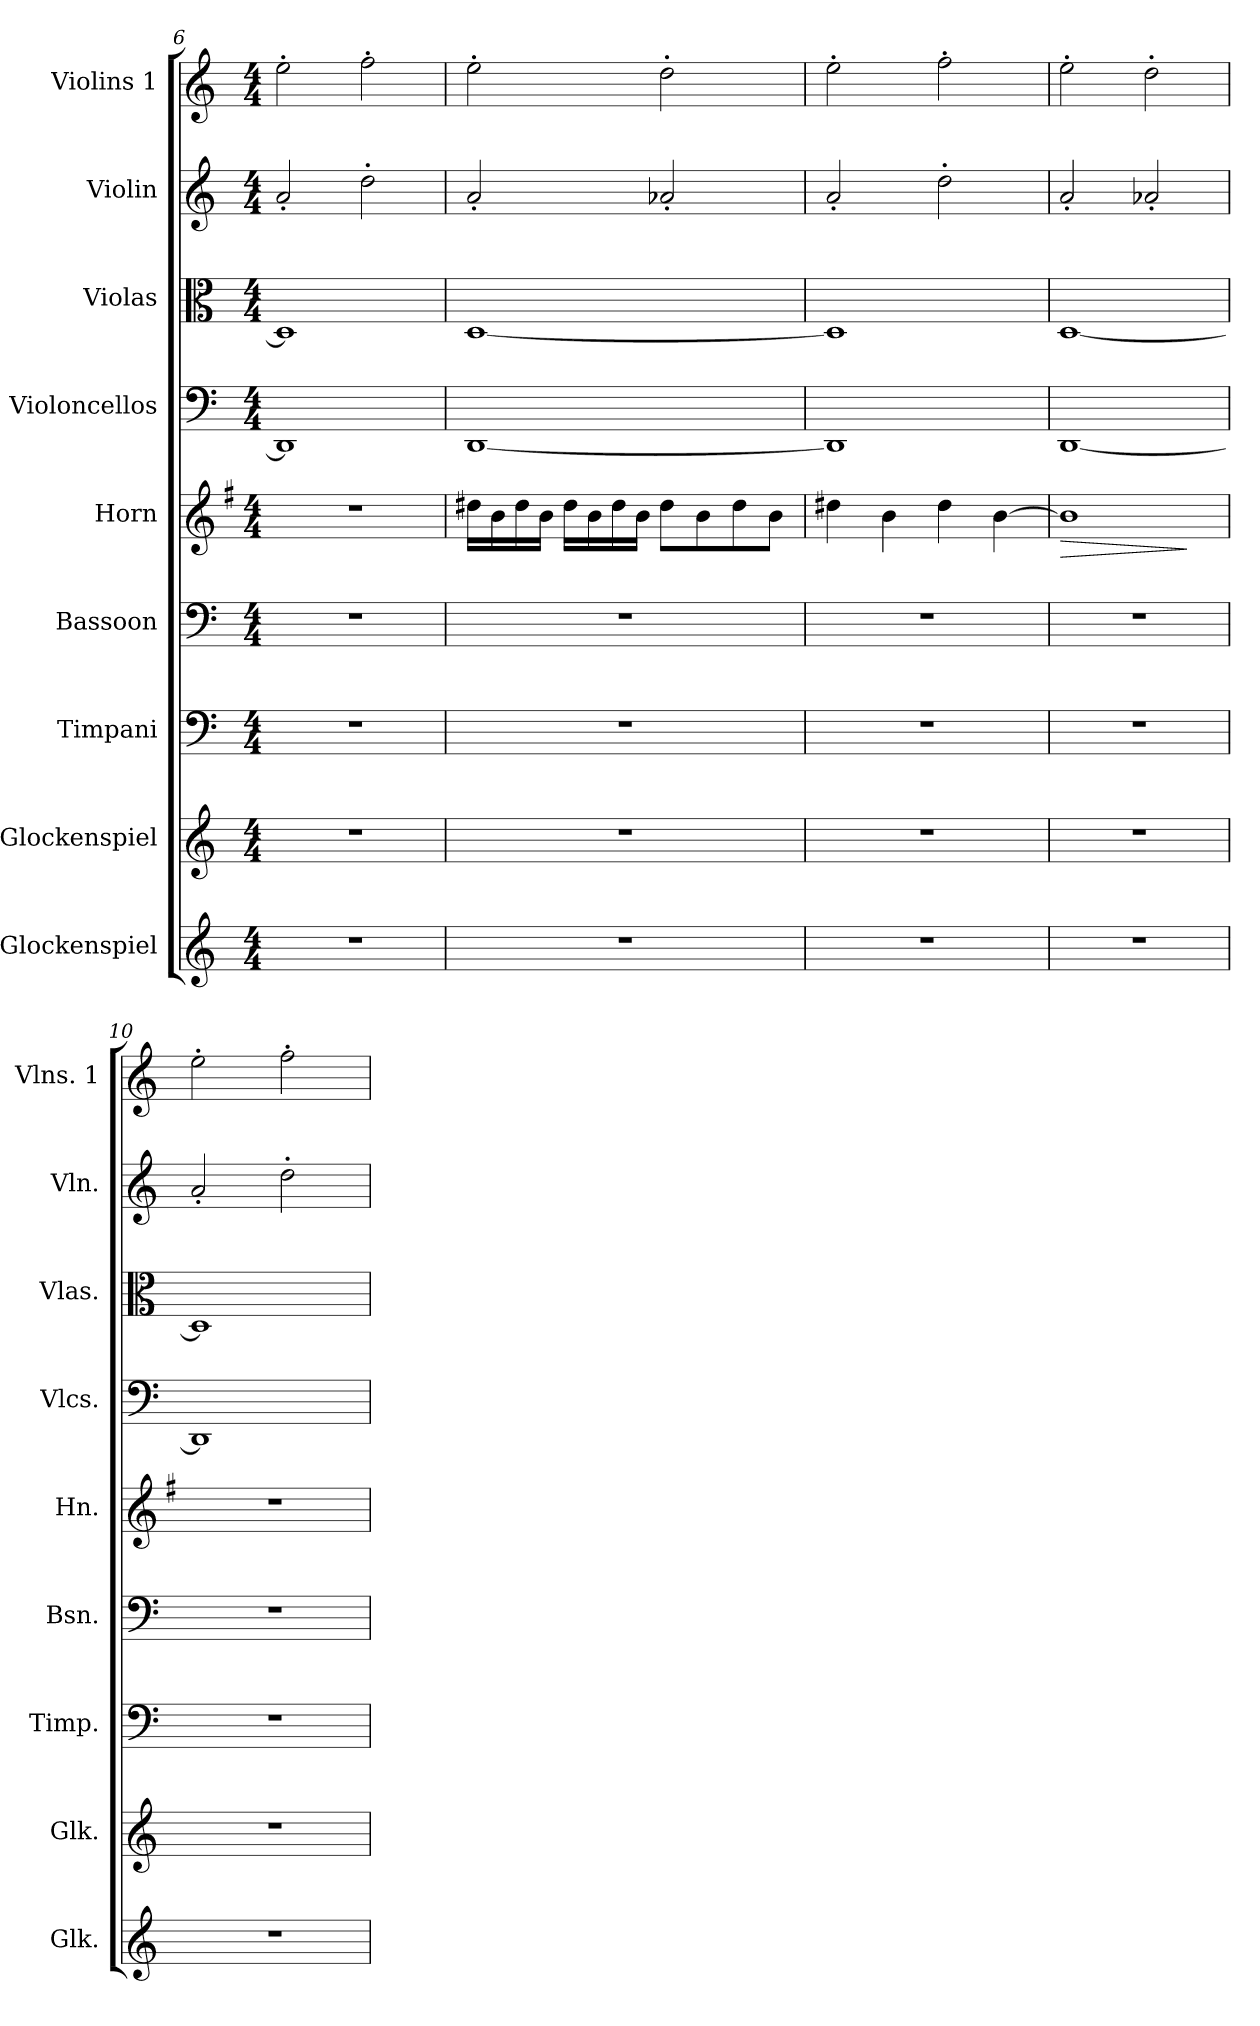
**kern	**kern	**kern	**kern	**kern	**dynam	**kern	**kern	**kern	**kern
*part9	*part8	*part7	*part6	*part5	*part5	*part4	*part3	*part2	*part1
*staff9	*staff8	*staff7	*staff6	*staff5	*staff5	*staff4	*staff3	*staff2	*staff1
*I"Glockenspiel	*I"Glockenspiel	*I"Timpani	*I"Bassoon	*I"Horn	*	*I"Violoncellos	*I"Violas	*I"Violin	*I"Violins 1
*I'Glk.	*I'Glk.	*I'Timp.	*I'Bsn.	*I'Hn.	*	*I'Vlcs.	*I'Vlas.	*I'Vln.	*I'Vlns. 1
*clefG2	*clefG2	*clefF4	*clefF4	*clefG2	*	*clefF4	*clefC3	*clefG2	*clefG2
*ITrd-14c-24	*ITrd-14c-24	*	*	*ITrd4c7	*	*	*	*	*
*k[]	*k[]	*k[]	*k[]	*k[]	*	*k[]	*k[]	*k[]	*k[]
*M4/4	*M4/4	*M4/4	*M4/4	*M4/4	*	*M4/4	*M4/4	*M4/4	*M4/4
=6	=6	=6	=6	=6	=6	=6	=6	=6	=6
1r	1r	1r	1r	1r	.	1DD]	1D]	2a'/	2ee'\
.	.	.	.	.	.	.	.	2dd'\	2ff'\
=7	=7	=7	=7	=7	=7	=7	=7	=7	=7
1r	1r	1r	1r	16g#X\LL	.	[1DD	[1D	2a'/	2ee'\
.	.	.	.	16e\	.	.	.	.	.
.	.	.	.	16g#\	.	.	.	.	.
.	.	.	.	16e\JJ	.	.	.	.	.
.	.	.	.	16g#\LL	.	.	.	.	.
.	.	.	.	16e\	.	.	.	.	.
.	.	.	.	16g#\	.	.	.	.	.
.	.	.	.	16e\JJ	.	.	.	.	.
.	.	.	.	8g#\L	.	.	.	2a-X'/	2dd'\
.	.	.	.	8e\	.	.	.	.	.
.	.	.	.	8g#\	.	.	.	.	.
.	.	.	.	8e\J	.	.	.	.	.
=8	=8	=8	=8	=8	=8	=8	=8	=8	=8
1r	1r	1r	1r	4g#X\	.	1DD]	1D]	2a'/	2ee'\
.	.	.	.	4e\	.	.	.	.	.
.	.	.	.	4g#\	.	.	.	2dd'\	2ff'\
.	.	.	.	[4e\	.	.	.	.	.
!!LO:PB:g=z
=9	=9	=9	=9	=9	=9	=9	=9	=9	=9
!	!	!	!	!	!LO:HP:b	!	!	!	!
1r	1r	1r	1r	1e]	>	[1DD	[1D	2a'/	2ee'\
.	.	.	.	.	.	.	.	2a-X'/	2dd'\
.	.	.	.	.	]	.	.	.	.
=10	=10	=10	=10	=10	=10	=10	=10	=10	=10
1r	1r	1r	1r	1r	.	1DD]	1D]	2a'/	2ee'\
.	.	.	.	.	.	.	.	2dd'\	2ff'\
=	=	=	=	=	=	=	=	=	=
*-	*-	*-	*-	*-	*-	*-	*-	*-	*-
